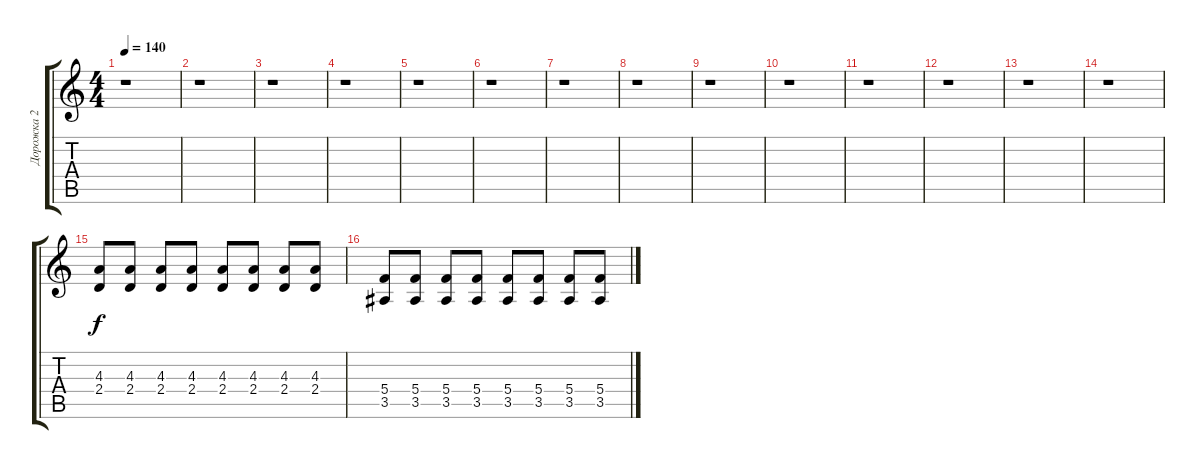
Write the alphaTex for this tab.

\track ("Дорожка 2" "Дорожка 2") {instrument overdrivenguitar}
\staff {score tabs}
\tuning (D4 A3 F3 C3 G2 C2) {hide}
\ts (4 4)
\tempo 140
\clef g2
\ks c
r.1{dy f} |
r.1 |
r.1 |
r.1 |
r.1 |
r.1 |
r.1 |
r.1 |
r.1 |
r.1 |
r.1 |
r.1 |
r.1 |
r.1 |
(4.3 2.4).8 (4.3 2.4).8 (4.3 2.4).8 (4.3 2.4).8 (4.3 2.4).8 (4.3 2.4).8 (4.3 2.4).8 (4.3 2.4).8 |
(5.4 3.5).8 (5.4 3.5).8 (5.4 3.5).8 (5.4 3.5).8 (5.4 3.5).8 (5.4 3.5).8 (5.4 3.5).8 (5.4 3.5).8
